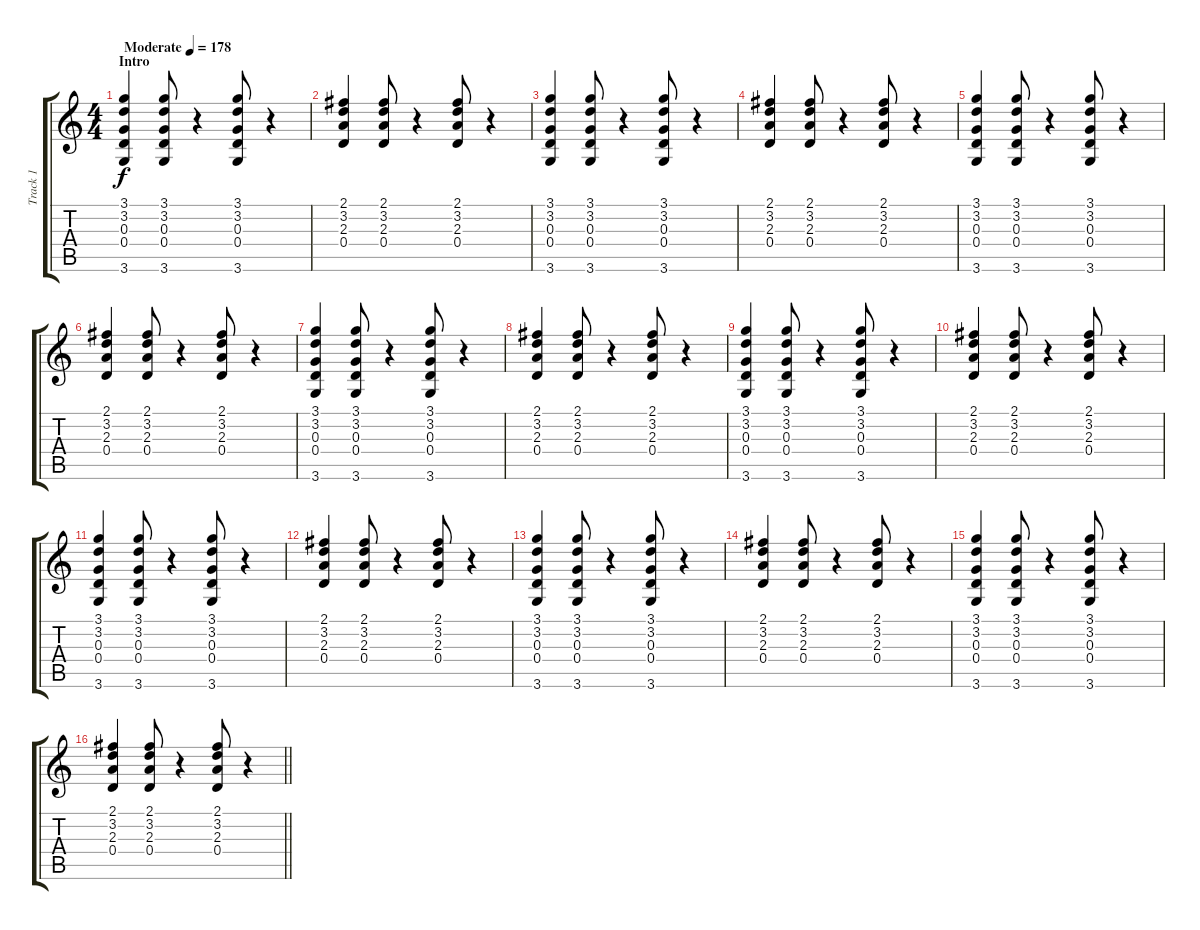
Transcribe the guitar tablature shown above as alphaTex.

\track ("Track 1" "Track 1") {instrument overdrivenguitar}
\staff {score tabs}
\tuning (E4 B3 G3 D3 A2 E2) {hide}
\ts (4 4)
\section ("" "Intro")
\tempo (178 "Moderate")
\clef g2
\ks c
(3.1 3.2 0.3 0.4 3.6).4{dy f instrument overdrivenguitar} (3.1 3.2 0.3 0.4 3.6).8 r.4 (3.1 3.2 0.3 0.4 3.6).8 r.4 |
(2.1 3.2 2.3 0.4).4 (2.1 3.2 2.3 0.4).8 r.4 (2.1 3.2 2.3 0.4).8 r.4 |
(3.1 3.2 0.3 0.4 3.6).4 (3.1 3.2 0.3 0.4 3.6).8 r.4 (3.1 3.2 0.3 0.4 3.6).8 r.4 |
(2.1 3.2 2.3 0.4).4 (2.1 3.2 2.3 0.4).8 r.4 (2.1 3.2 2.3 0.4).8 r.4 |
(3.1 3.2 0.3 0.4 3.6).4 (3.1 3.2 0.3 0.4 3.6).8 r.4 (3.1 3.2 0.3 0.4 3.6).8 r.4 |
(2.1 3.2 2.3 0.4).4 (2.1 3.2 2.3 0.4).8 r.4 (2.1 3.2 2.3 0.4).8 r.4 |
(3.1 3.2 0.3 0.4 3.6).4 (3.1 3.2 0.3 0.4 3.6).8 r.4 (3.1 3.2 0.3 0.4 3.6).8 r.4 |
(2.1 3.2 2.3 0.4).4 (2.1 3.2 2.3 0.4).8 r.4 (2.1 3.2 2.3 0.4).8 r.4 |
(3.1 3.2 0.3 0.4 3.6).4 (3.1 3.2 0.3 0.4 3.6).8 r.4 (3.1 3.2 0.3 0.4 3.6).8 r.4 |
(2.1 3.2 2.3 0.4).4 (2.1 3.2 2.3 0.4).8 r.4 (2.1 3.2 2.3 0.4).8 r.4 |
(3.1 3.2 0.3 0.4 3.6).4 (3.1 3.2 0.3 0.4 3.6).8 r.4 (3.1 3.2 0.3 0.4 3.6).8 r.4 |
(2.1 3.2 2.3 0.4).4 (2.1 3.2 2.3 0.4).8 r.4 (2.1 3.2 2.3 0.4).8 r.4 |
(3.1 3.2 0.3 0.4 3.6).4 (3.1 3.2 0.3 0.4 3.6).8 r.4 (3.1 3.2 0.3 0.4 3.6).8 r.4 |
(2.1 3.2 2.3 0.4).4 (2.1 3.2 2.3 0.4).8 r.4 (2.1 3.2 2.3 0.4).8 r.4 |
(3.1 3.2 0.3 0.4 3.6).4 (3.1 3.2 0.3 0.4 3.6).8 r.4 (3.1 3.2 0.3 0.4 3.6).8 r.4 |
\barLineRight lightlight
(2.1 3.2 2.3 0.4).4 (2.1 3.2 2.3 0.4).8 r.4 (2.1 3.2 2.3 0.4).8 r.4
